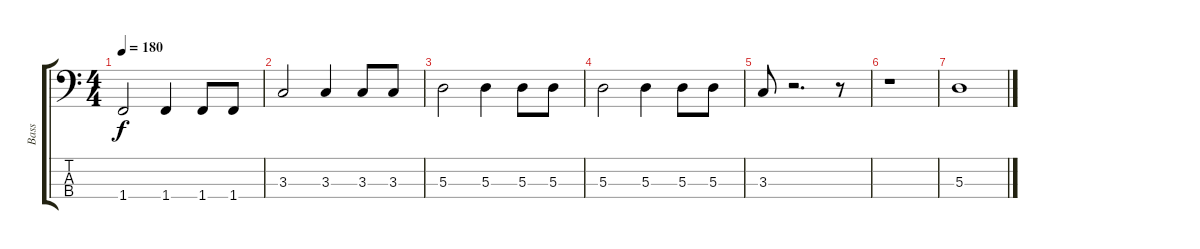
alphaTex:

\track ("Bass" "Bass") {instrument electricbassfinger}
\staff {score tabs}
\tuning (G2 D2 A1 E1) {hide}
\ts (4 4)
\tempo 180
\clef f4
\ks c
1.4.2{dy f} 1.4.4 1.4.8 1.4.8 |
3.3.2 3.3.4 3.3.8 3.3.8 |
5.3.2 5.3.4 5.3.8 5.3.8 |
5.3.2 5.3.4 5.3.8 5.3.8 |
3.3.8 r.2{d} r.8 |
r.1 |
5.3.1
